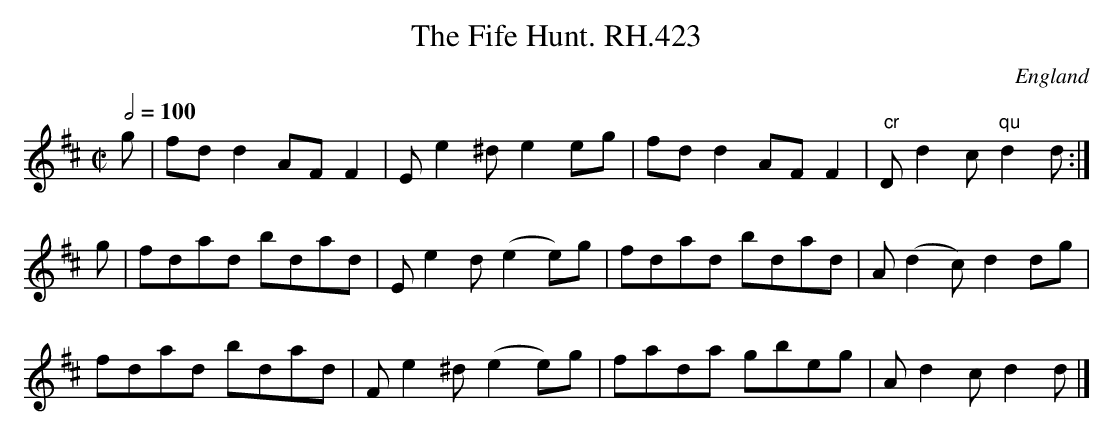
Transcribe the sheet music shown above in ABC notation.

X:1
T:Fife Hunt. RH.423, The
O:England
M:C|
L:1/8
Q:1/2=100
K:D
g|fdd2 AFF2|Ee2^d e2eg|fdd2 AFF2|" cr"Dd2c "qu"d2 d:|
g|fdad bdad|Ee2d (e2e)g|\
fdad bdad|A(d2c) d2dg|
fdad bdad|Fe2^d (e2e)g|fada gbeg|Ad2c d2d|]
